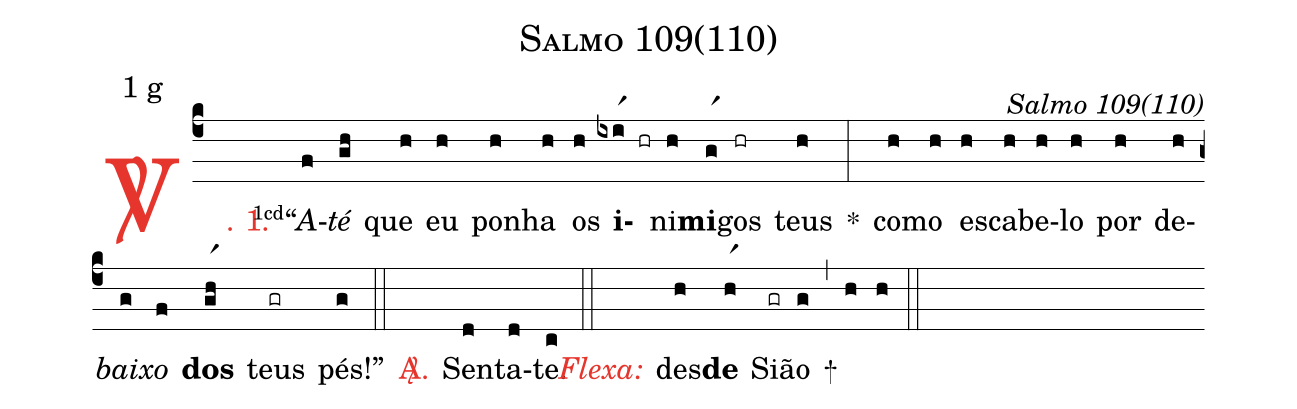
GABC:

name: Salmo 109(110);
mode: 1;
mode-differentia: g;
commentary: Salmo 109(110);
%%
(c4)

<c><sp>V/</sp>. 1.</c>() <v>\VSup{1cd}</v>``<i>A</i>(f)<i>té</i>(gh) que(h) eu(h) po(h)nha(h) os(h) <b>i</b>(ixir1 hr)ni(h)<b>mi</b>(gr1)gos(hr) teus(h) *(:) co(h)mo(h) es(h)ca(h)be(h)lo(h) por(h) de(h)<i>bai</i>(g)<i>xo</i>(f) <b>dos</b>(gr1h) teus(gr) pés!''(g)

(::)

<nlba><c><sp>A/</sp>.</c>() Sen</nlba>(d)ta-(d)te.(c)

(::)

<c><i>Flexa:</i></c>() des(h)<b>de</b>(hr1) Si(gr)ão(g) +(,) (h) (h)

(::)
